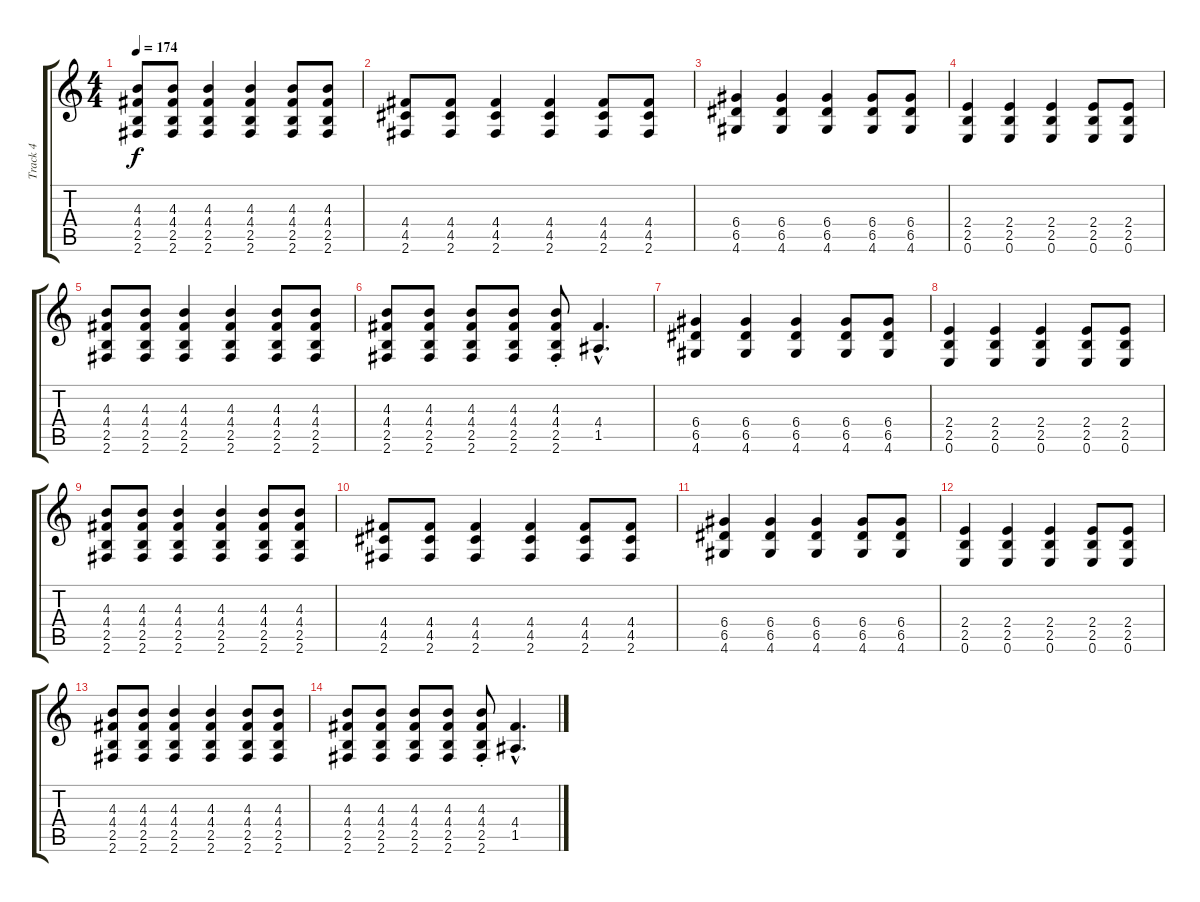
\track ("Track 4" "Track 4") {instrument distortionguitar}
\staff {score tabs}
\tuning (E4 B3 G3 D3 A2 E2) {hide}
\ts (4 4)
\tempo 174
\clef g2
\ks c
(4.3 4.4 2.5 2.6).8{dy f} (4.3 4.4 2.5 2.6).8 (4.3 4.4 2.5 2.6).4 (4.3 4.4 2.5 2.6).4 (4.3 4.4 2.5 2.6).8 (4.3 4.4 2.5 2.6).8 |
(4.4 4.5 2.6).8 (4.4 4.5 2.6).8 (4.4 4.5 2.6).4 (4.4 4.5 2.6).4 (4.4 4.5 2.6).8 (4.4 4.5 2.6).8 |
(6.4 6.5 4.6).4 (6.4 6.5 4.6).4 (6.4 6.5 4.6).4 (6.4 6.5 4.6).8 (6.4 6.5 4.6).8 |
(2.4 2.5 0.6).4 (2.4 2.5 0.6).4 (2.4 2.5 0.6).4 (2.4 2.5 0.6).8 (2.4 2.5 0.6).8 |
(4.3 4.4 2.5 2.6).8 (4.3 4.4 2.5 2.6).8 (4.3 4.4 2.5 2.6).4 (4.3 4.4 2.5 2.6).4 (4.3 4.4 2.5 2.6).8 (4.3 4.4 2.5 2.6).8 |
(4.3 4.4 2.5 2.6).8 (4.3 4.4 2.5 2.6).8 (4.3 4.4 2.5 2.6).8 (4.3 4.4 2.5 2.6).8 (4.3{st} 4.4{st} 2.5{st} 2.6{st}).8 (4.4{hac} 1.5{hac}).4{d} |
(6.4 6.5 4.6).4 (6.4 6.5 4.6).4 (6.4 6.5 4.6).4 (6.4 6.5 4.6).8 (6.4 6.5 4.6).8 |
(2.4 2.5 0.6).4 (2.4 2.5 0.6).4 (2.4 2.5 0.6).4 (2.4 2.5 0.6).8 (2.4 2.5 0.6).8 |
(4.3 4.4 2.5 2.6).8 (4.3 4.4 2.5 2.6).8 (4.3 4.4 2.5 2.6).4 (4.3 4.4 2.5 2.6).4 (4.3 4.4 2.5 2.6).8 (4.3 4.4 2.5 2.6).8 |
(4.4 4.5 2.6).8 (4.4 4.5 2.6).8 (4.4 4.5 2.6).4 (4.4 4.5 2.6).4 (4.4 4.5 2.6).8 (4.4 4.5 2.6).8 |
(6.4 6.5 4.6).4 (6.4 6.5 4.6).4 (6.4 6.5 4.6).4 (6.4 6.5 4.6).8 (6.4 6.5 4.6).8 |
(2.4 2.5 0.6).4 (2.4 2.5 0.6).4 (2.4 2.5 0.6).4 (2.4 2.5 0.6).8 (2.4 2.5 0.6).8 |
(4.3 4.4 2.5 2.6).8 (4.3 4.4 2.5 2.6).8 (4.3 4.4 2.5 2.6).4 (4.3 4.4 2.5 2.6).4 (4.3 4.4 2.5 2.6).8 (4.3 4.4 2.5 2.6).8 |
(4.3 4.4 2.5 2.6).8 (4.3 4.4 2.5 2.6).8 (4.3 4.4 2.5 2.6).8 (4.3 4.4 2.5 2.6).8 (4.3{st} 4.4{st} 2.5{st} 2.6{st}).8 (4.4{hac} 1.5{hac}).4{d}
